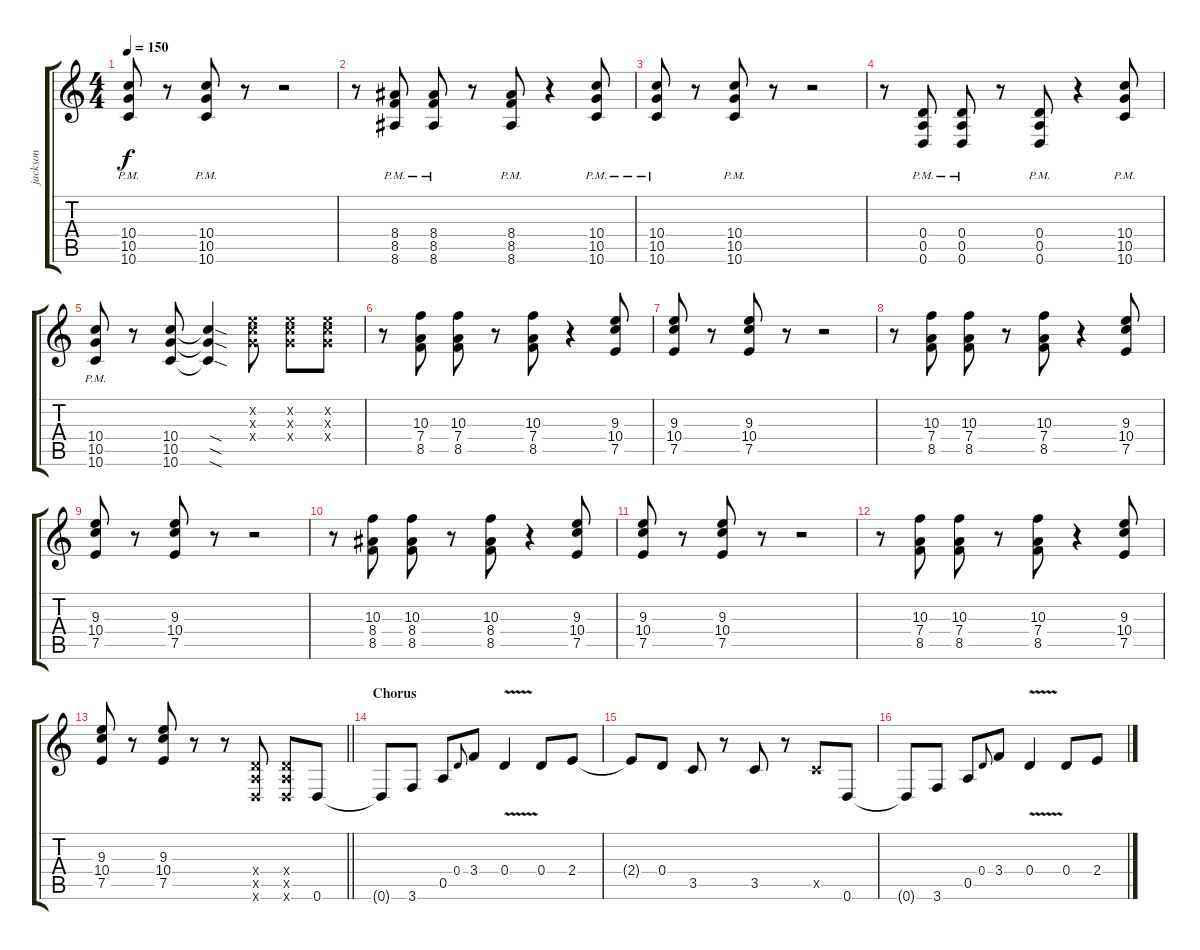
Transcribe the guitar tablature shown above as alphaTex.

\track ("jackson" "jackson") {instrument distortionguitar}
\staff {score tabs}
\tuning (E4 B3 G3 D3 A2 D2) {hide}
\ts (4 4)
\tempo 150
\clef g2
\ks c
(10.4{pm} 10.5{pm} 10.6{pm}).8{dy f} r.8 (10.4{pm} 10.5{pm} 10.6{pm}).8 r.8 r.2 |
r.8 (8.4{pm} 8.5{pm} 8.6{pm}).8 (8.4{pm} 8.5{pm} 8.6{pm}).8 r.8 (8.4{pm} 8.5{pm} 8.6{pm}).8 r.4 (10.4{pm} 10.5{pm} 10.6{pm}).8 |
(10.4{pm} 10.5{pm} 10.6{pm}).8 r.8 (10.4{pm} 10.5{pm} 10.6{pm}).8 r.8 r.2 |
r.8 (0.4{pm} 0.5{pm} 0.6{pm}).8 (0.4{pm} 0.5{pm} 0.6{pm}).8 r.8 (0.4{pm} 0.5{pm} 0.6{pm}).8 r.4 (10.4{pm} 10.5{pm} 10.6{pm}).8 |
(10.4{pm} 10.5{pm} 10.6{pm}).8 r.8 (10.4 10.5 10.6).8 (10.4{sod t} 10.5{sod t} 10.6{sod t}).4 (5.2{x} 5.3{x} 5.4{x}).8 (5.2{x} 5.3{x} 5.4{x}).8 (5.2{x} 5.3{x} 5.4{x}).8 |
r.8 (10.3 7.4 8.5).8 (10.3 7.4 8.5).8 r.8 (10.3 7.4 8.5).8 r.4 (9.3 10.4 7.5).8 |
(9.3 10.4 7.5).8 r.8 (9.3 10.4 7.5).8 r.8 r.2 |
r.8 (10.3 7.4 8.5).8 (10.3 7.4 8.5).8 r.8 (10.3 7.4 8.5).8 r.4 (9.3 10.4 7.5).8 |
(9.3 10.4 7.5).8 r.8 (9.3 10.4 7.5).8 r.8 r.2 |
r.8 (10.3 8.4 8.5).8 (10.3 8.4 8.5).8 r.8 (10.3 8.4 8.5).8 r.4 (9.3 10.4 7.5).8 |
(9.3 10.4 7.5).8 r.8 (9.3 10.4 7.5).8 r.8 r.2 |
r.8 (10.3 7.4 8.5).8 (10.3 7.4 8.5).8 r.8 (10.3 7.4 8.5).8 r.4 (9.3 10.4 7.5).8 |
\barLineRight lightlight
(9.3 10.4 7.5).8 r.8 (9.3 10.4 7.5).8 r.8 r.8 (0.4{x} 0.5{x} 0.6{x}).8 (0.4{x} 0.5{x} 0.6{x}).8 0.6.8 |
\section ("" "Chorus")
0.6{t}.8 3.6.8 0.5.8 0.4.8{gr onbeat} 3.4.8 0.4{v}.4 0.4.8 2.4.8 |
2.4{t}.8 0.4.8 3.5.8 r.8 3.5.8 r.8 3.5{x}.8 0.6.8 |
0.6{t}.8 3.6.8 0.5.8 0.4.8{gr onbeat} 3.4.8 0.4{v}.4 0.4.8 2.4.8
